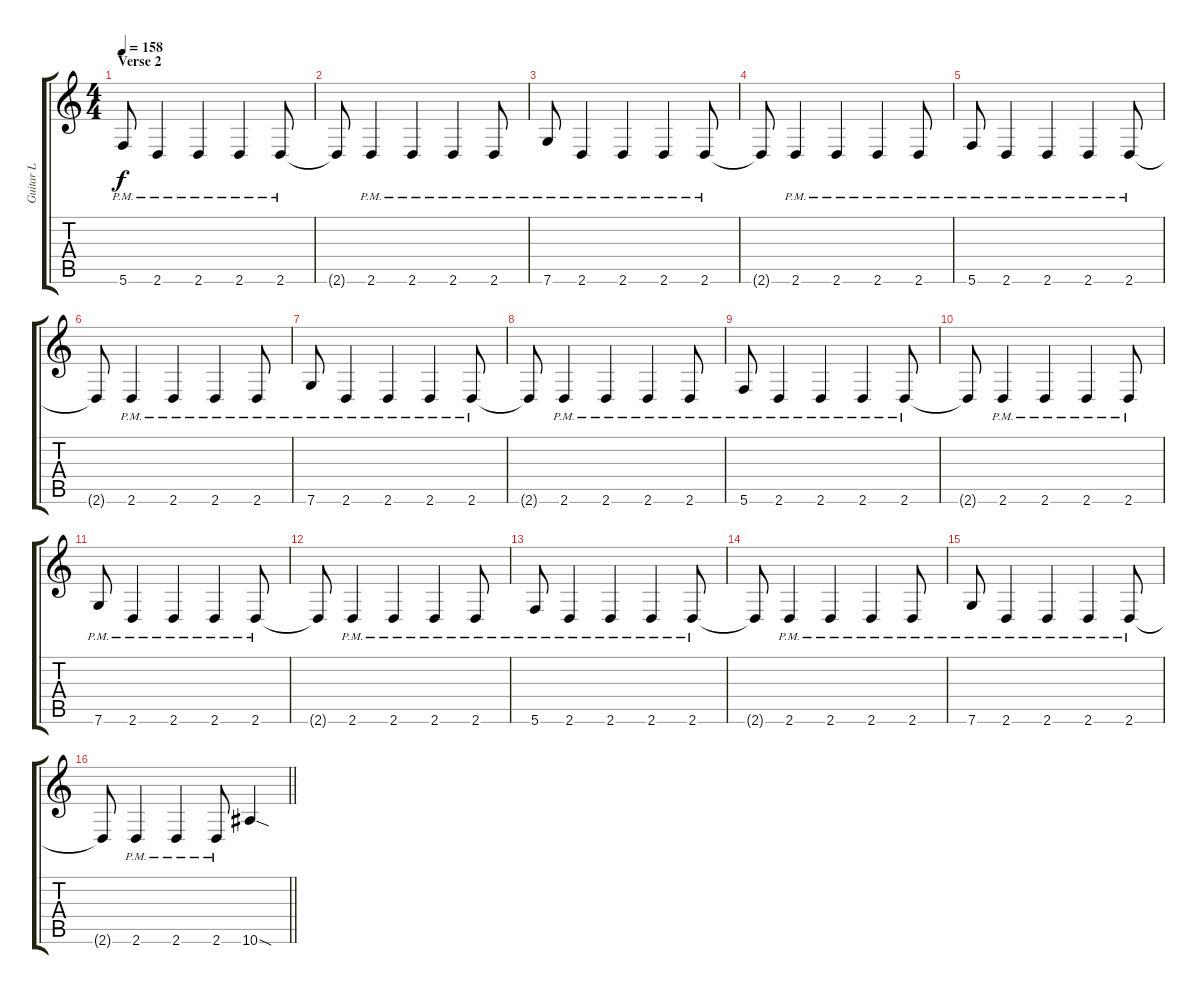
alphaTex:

\track ("Guitar L" "Guitar L") {instrument overdrivenguitar}
\staff {score tabs}
\tuning (D4 A3 F3 C3 G2 C2) {hide}
\ts (4 4)
\section ("" "Verse 2")
\tempo 158
\clef g2
\ks c
5.6{pm}.8{dy f volume 6} 2.6{pm}.4 2.6{pm}.4 2.6{pm}.4 2.6{pm}.8 |
2.6{t}.8 2.6{pm}.4 2.6{pm}.4 2.6{pm}.4 2.6{pm}.8 |
7.6{pm}.8 2.6{pm}.4 2.6{pm}.4 2.6{pm}.4 2.6{pm}.8 |
2.6{t}.8 2.6{pm}.4 2.6{pm}.4 2.6{pm}.4 2.6{pm}.8 |
5.6{pm}.8 2.6{pm}.4 2.6{pm}.4 2.6{pm}.4 2.6{pm}.8 |
2.6{t}.8 2.6{pm}.4 2.6{pm}.4 2.6{pm}.4 2.6{pm}.8 |
7.6{pm}.8 2.6{pm}.4 2.6{pm}.4 2.6{pm}.4 2.6{pm}.8 |
2.6{t}.8 2.6{pm}.4 2.6{pm}.4 2.6{pm}.4 2.6{pm}.8 |
5.6{pm}.8 2.6{pm}.4 2.6{pm}.4 2.6{pm}.4 2.6{pm}.8 |
2.6{t}.8 2.6{pm}.4 2.6{pm}.4 2.6{pm}.4 2.6{pm}.8 |
7.6{pm}.8 2.6{pm}.4 2.6{pm}.4 2.6{pm}.4 2.6{pm}.8 |
2.6{t}.8 2.6{pm}.4 2.6{pm}.4 2.6{pm}.4 2.6{pm}.8 |
5.6{pm}.8 2.6{pm}.4 2.6{pm}.4 2.6{pm}.4 2.6{pm}.8 |
2.6{t}.8 2.6{pm}.4 2.6{pm}.4 2.6{pm}.4 2.6{pm}.8 |
7.6{pm}.8 2.6{pm}.4 2.6{pm}.4 2.6{pm}.4 2.6{pm}.8 |
\barLineRight lightlight
2.6{t}.8 2.6{pm}.4 2.6{pm}.4 2.6{pm}.8 10.6{sod}.4{volume 16}
